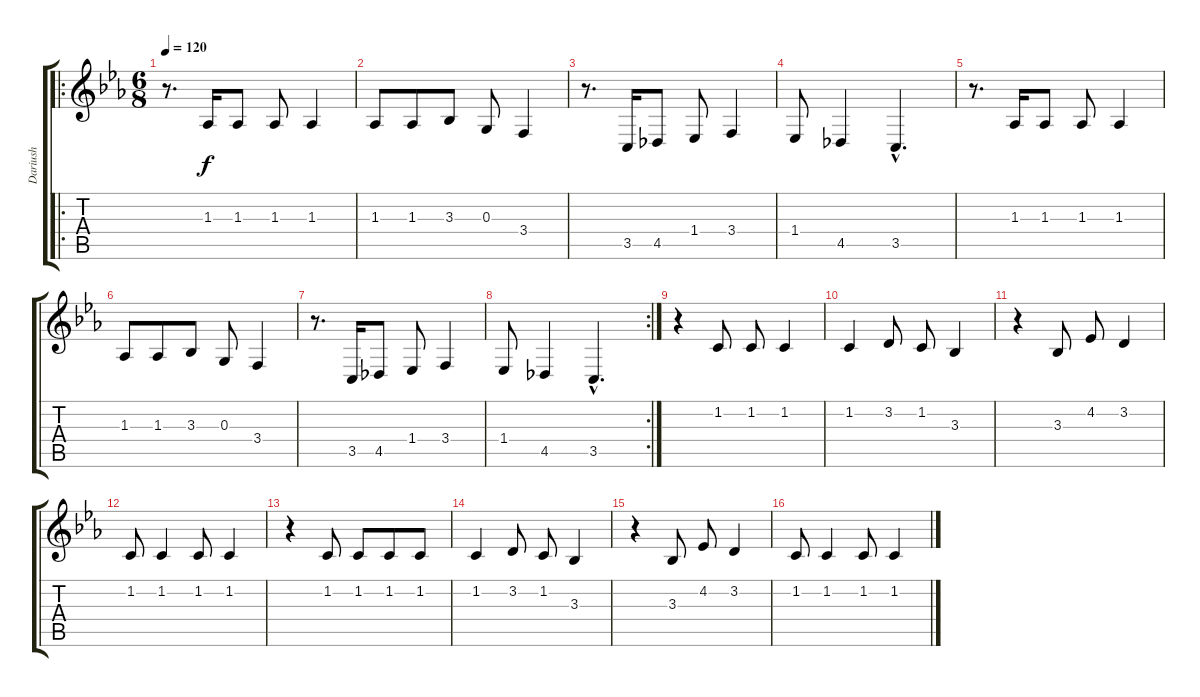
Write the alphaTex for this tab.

\track ("Dariush" "Dariush") {instrument lead6voice}
\staff {score tabs}
\tuning (E4 B3 G3 D3 A2 E2) {hide}
\ro
\ts (6 8)
\tempo 120
\clef g2
\ks eb
r.8{d dy f} 1.3.16 1.3.8 1.3.8 1.3.4 |
1.3.8 1.3.8 3.3.8 0.3.8 3.4.4 |
r.8{d} 3.5.16 4.5.8 1.4.8 3.4.4 |
1.4.8 4.5.4 3.5{hac}.4{d} |
r.8{d} 1.3.16 1.3.8 1.3.8 1.3.4 |
1.3.8 1.3.8 3.3.8 0.3.8 3.4.4 |
r.8{d} 3.5.16 4.5.8 1.4.8 3.4.4 |
\rc 2
1.4.8 4.5.4 3.5{hac}.4{d} |
r.4 1.2.8 1.2.8 1.2.4 |
1.2.4 3.2.8 1.2.8 3.3.4 |
r.4 3.3.8 4.2.8 3.2.4 |
1.2.8 1.2.4 1.2.8 1.2.4 |
r.4 1.2.8 1.2.8 1.2.8 1.2.8 |
1.2.4 3.2.8 1.2.8 3.3.4 |
r.4 3.3.8 4.2.8 3.2.4 |
1.2.8 1.2.4 1.2.8 1.2.4
